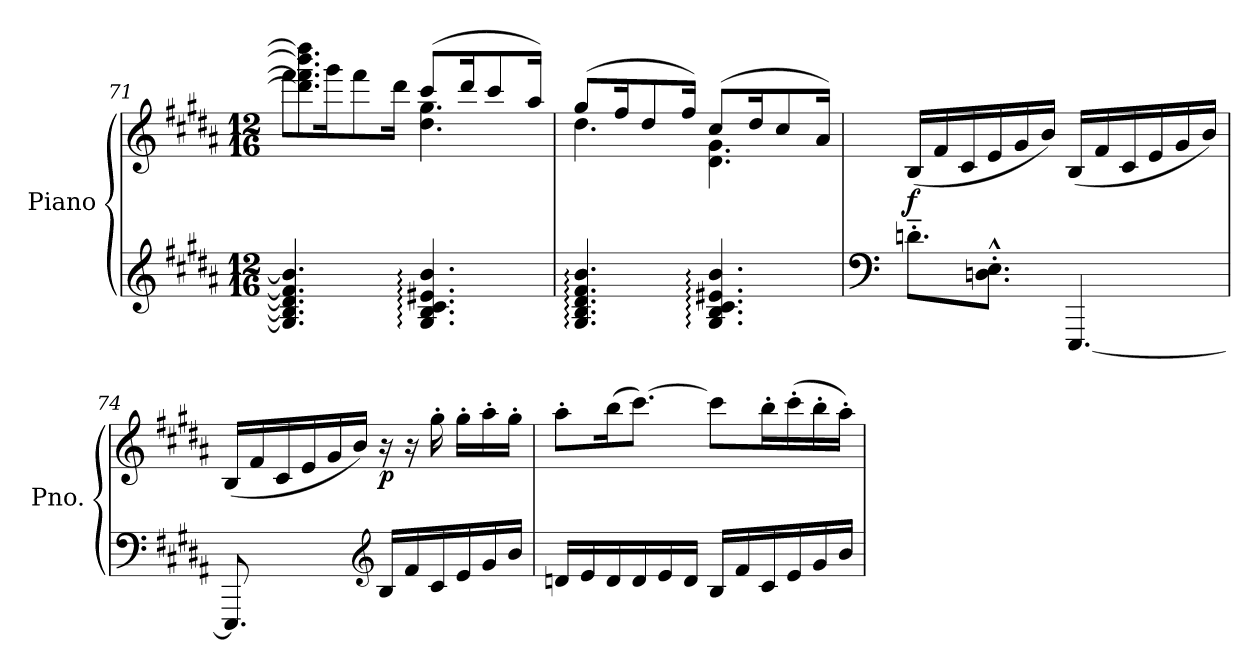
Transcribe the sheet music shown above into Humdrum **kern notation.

**kern	**kern	**dynam
*part1	*part1	*part1
*staff2	*staff1	*staff1/2
*I"Piano	*	*
*I'Pno.	*	*
*clefG2	*clefG2	*
*k[f#c#g#d#a#]	*k[f#c#g#d#a#]	*
*M12/16	*M12/16	*
=71	=71	=71
*	*^	*
4.G#/] 4.B/] 4.d#/] 4.f#/] 4.b/]	8fff#\L	4.ddd#\] 4.fff#\] 4.bbb\] 4.dddd#\]	.
.	16ggg#\K	.	.
.	8fff#\	.	.
.	16ddd#\Jk	.	.
4.G#/: 4.B/: 4.c#/: 4.e#X/: 4.b/:	(>8ccc#/L	4.dd#\ 4.gg#\	.
.	16ddd#/K	.	.
.	8ccc#/	.	.
.	16aa#/Jk)	.	.
=72	=72	=72	=72
4.G#/: 4.B/: 4.d#/: 4.f#/: 4.b/:	(>8gg#/L	4.dd#\	.
.	16ff#/K	.	.
.	8dd#/	.	.
.	16ff#/Jk)	.	.
4.G#/: 4.B/: 4.c#/: 4.e#X/: 4.b/:	(>8cc#/L	4.d#\ 4.g#\	.
.	16dd#/K	.	.
.	8cc#/	.	.
.	16a#/Jk)	.	.
*	*v	*v	*
!!LO:LB:g=z
=73	=73	=73
*clefF4	*	*
!	!	!LO:DY:b
8.dn'~\L	(<16B/LL	f
.	16f#/	.
.	16c#/	.
8.Dn\'^^ 8.E\'^^J	16e/	.
.	16g#/	.
.	16b/JJ)	.
[4.EEE/	(<16B/LL	.
.	16f#/	.
.	16c#/	.
.	16e/	.
.	16g#/	.
.	16b/JJ)	.
=74	=74	=74
8.EEE/]	(<16B/LL	.
.	16f#/	.
.	16c#/	.
8.ryy	16e/	.
.	16g#/	.
.	16b/JJ)	.
*clefG2	*	*
!	!	!LO:DY:b
16B/LL	16r	p
16f#/	16r	.
16c#/	16gg#'\	.
16e/	16gg#'\LL	.
16g#/	16aa#'\	.
16b/JJ	16gg#'\JJ	.
=75	=75	=75
16dn/LL	8aa#'\L	.
16e/	.	.
16d/	(>16bb\K	.
16d/	[8.ccc#\J)	.
16e/	.	.
16d/JJ	.	.
16B/LL	8ccc#\L]	.
16f#/	.	.
16c#/	16bb'\L	.
16e/	(>16ccc#'\	.
16g#/	16bb'\	.
16b/JJ	16aa#'\JJ)	.
=	=	=
*-	*-	*-
